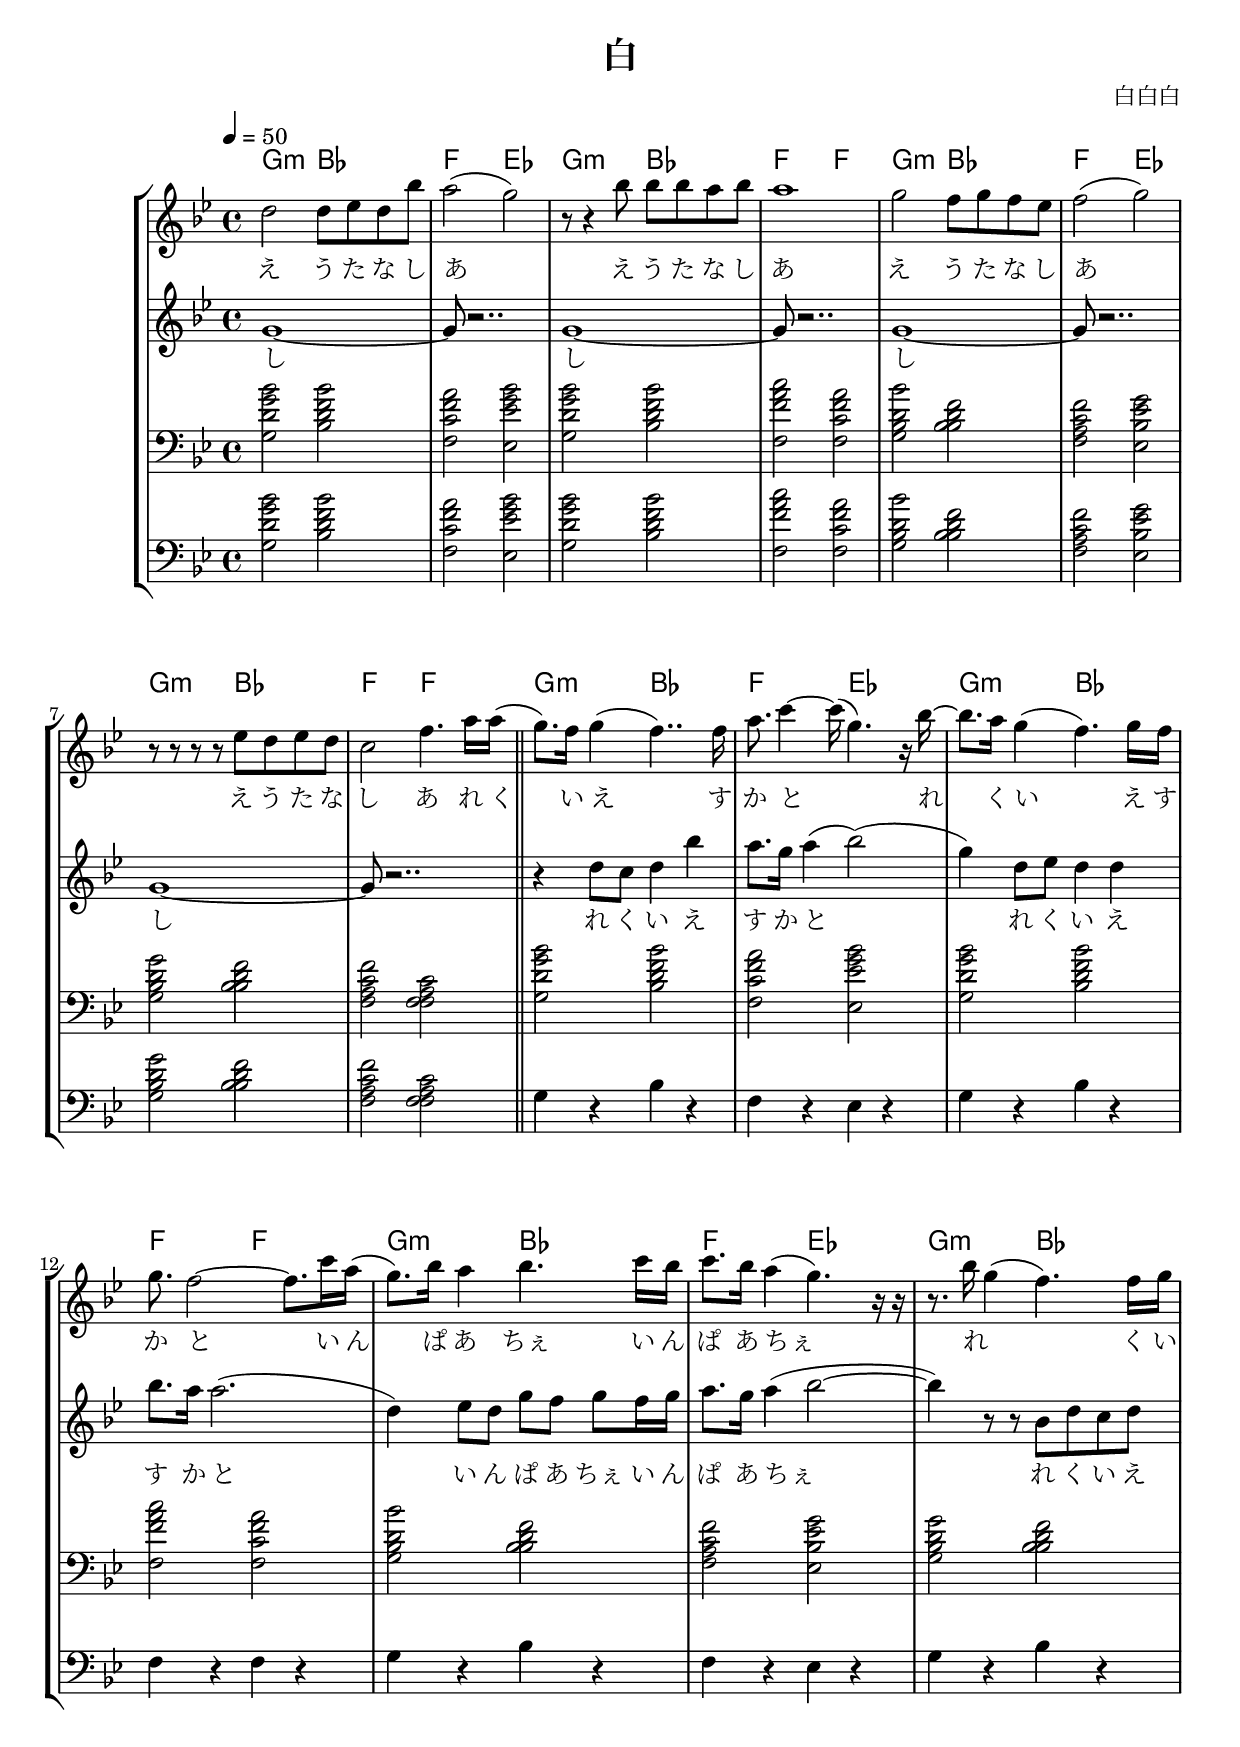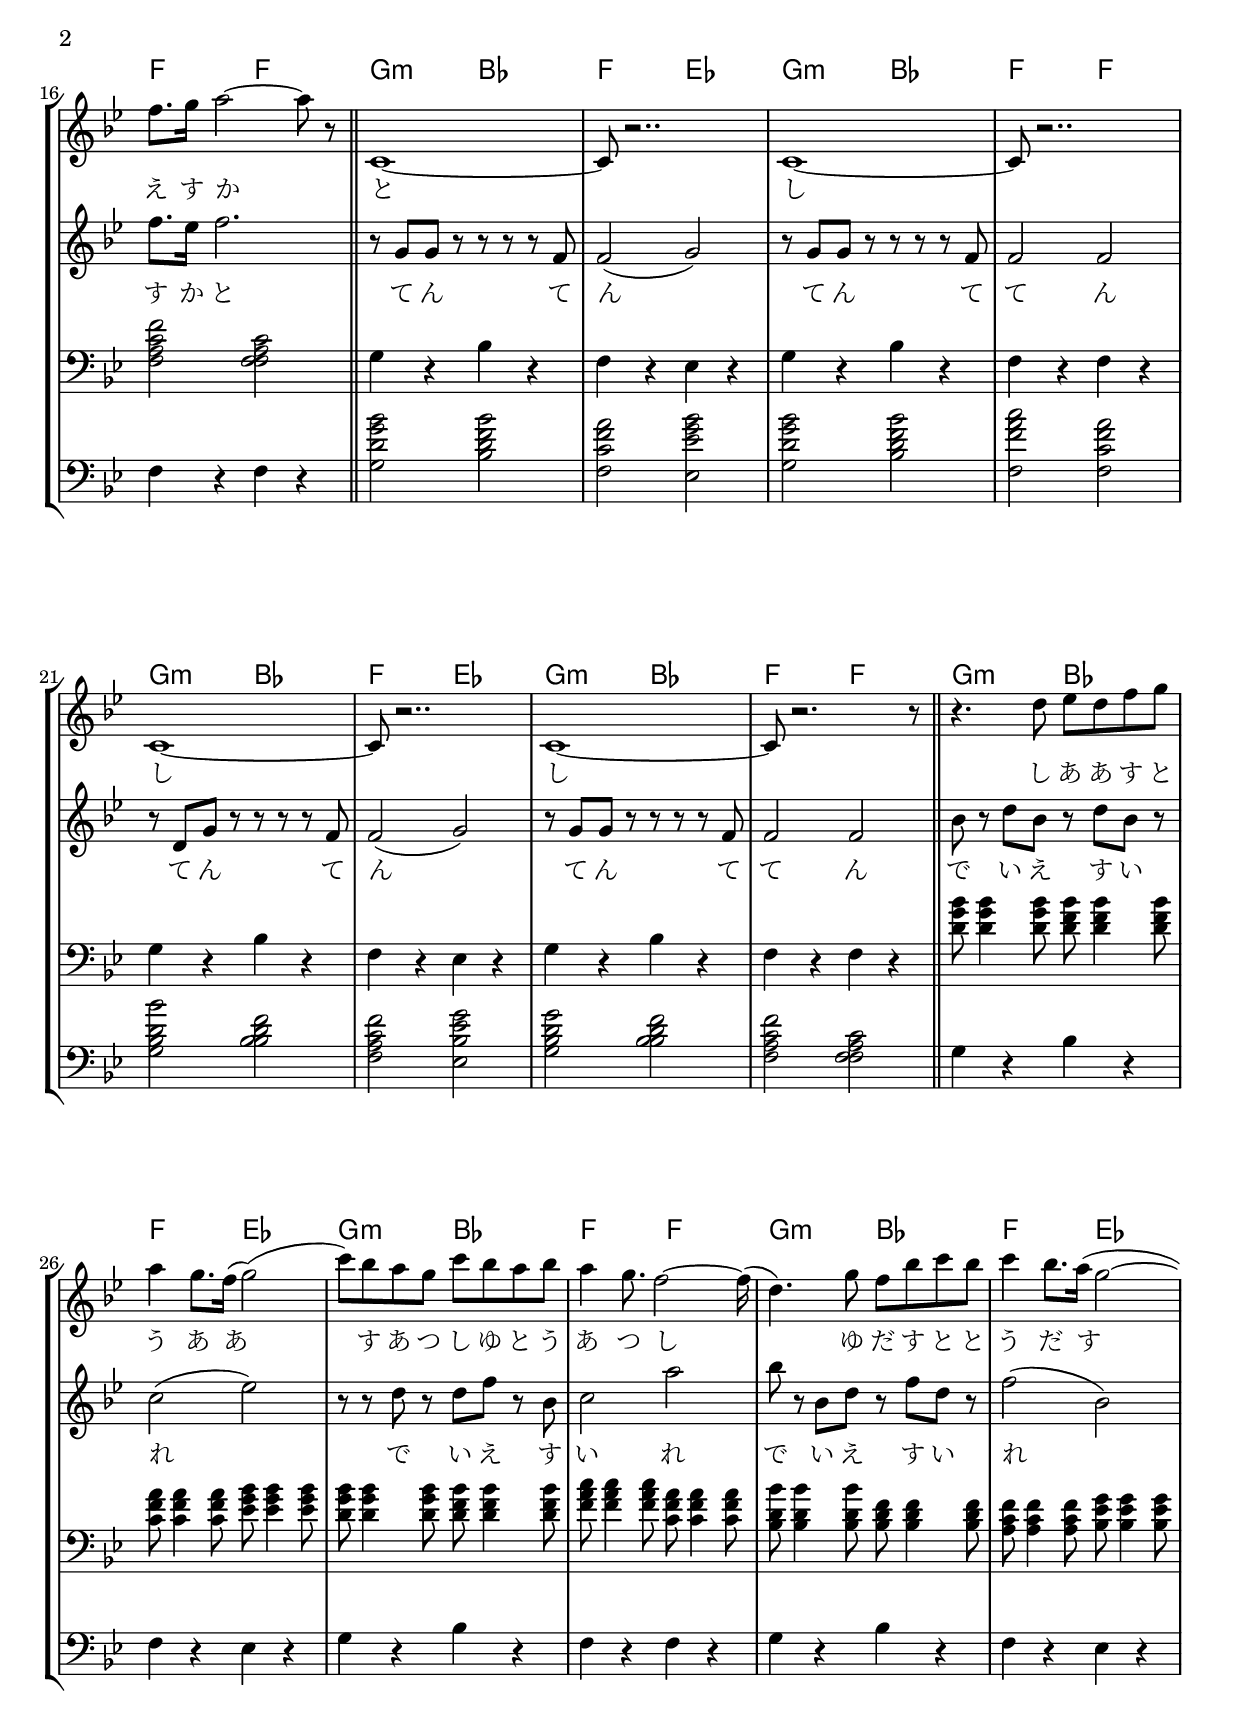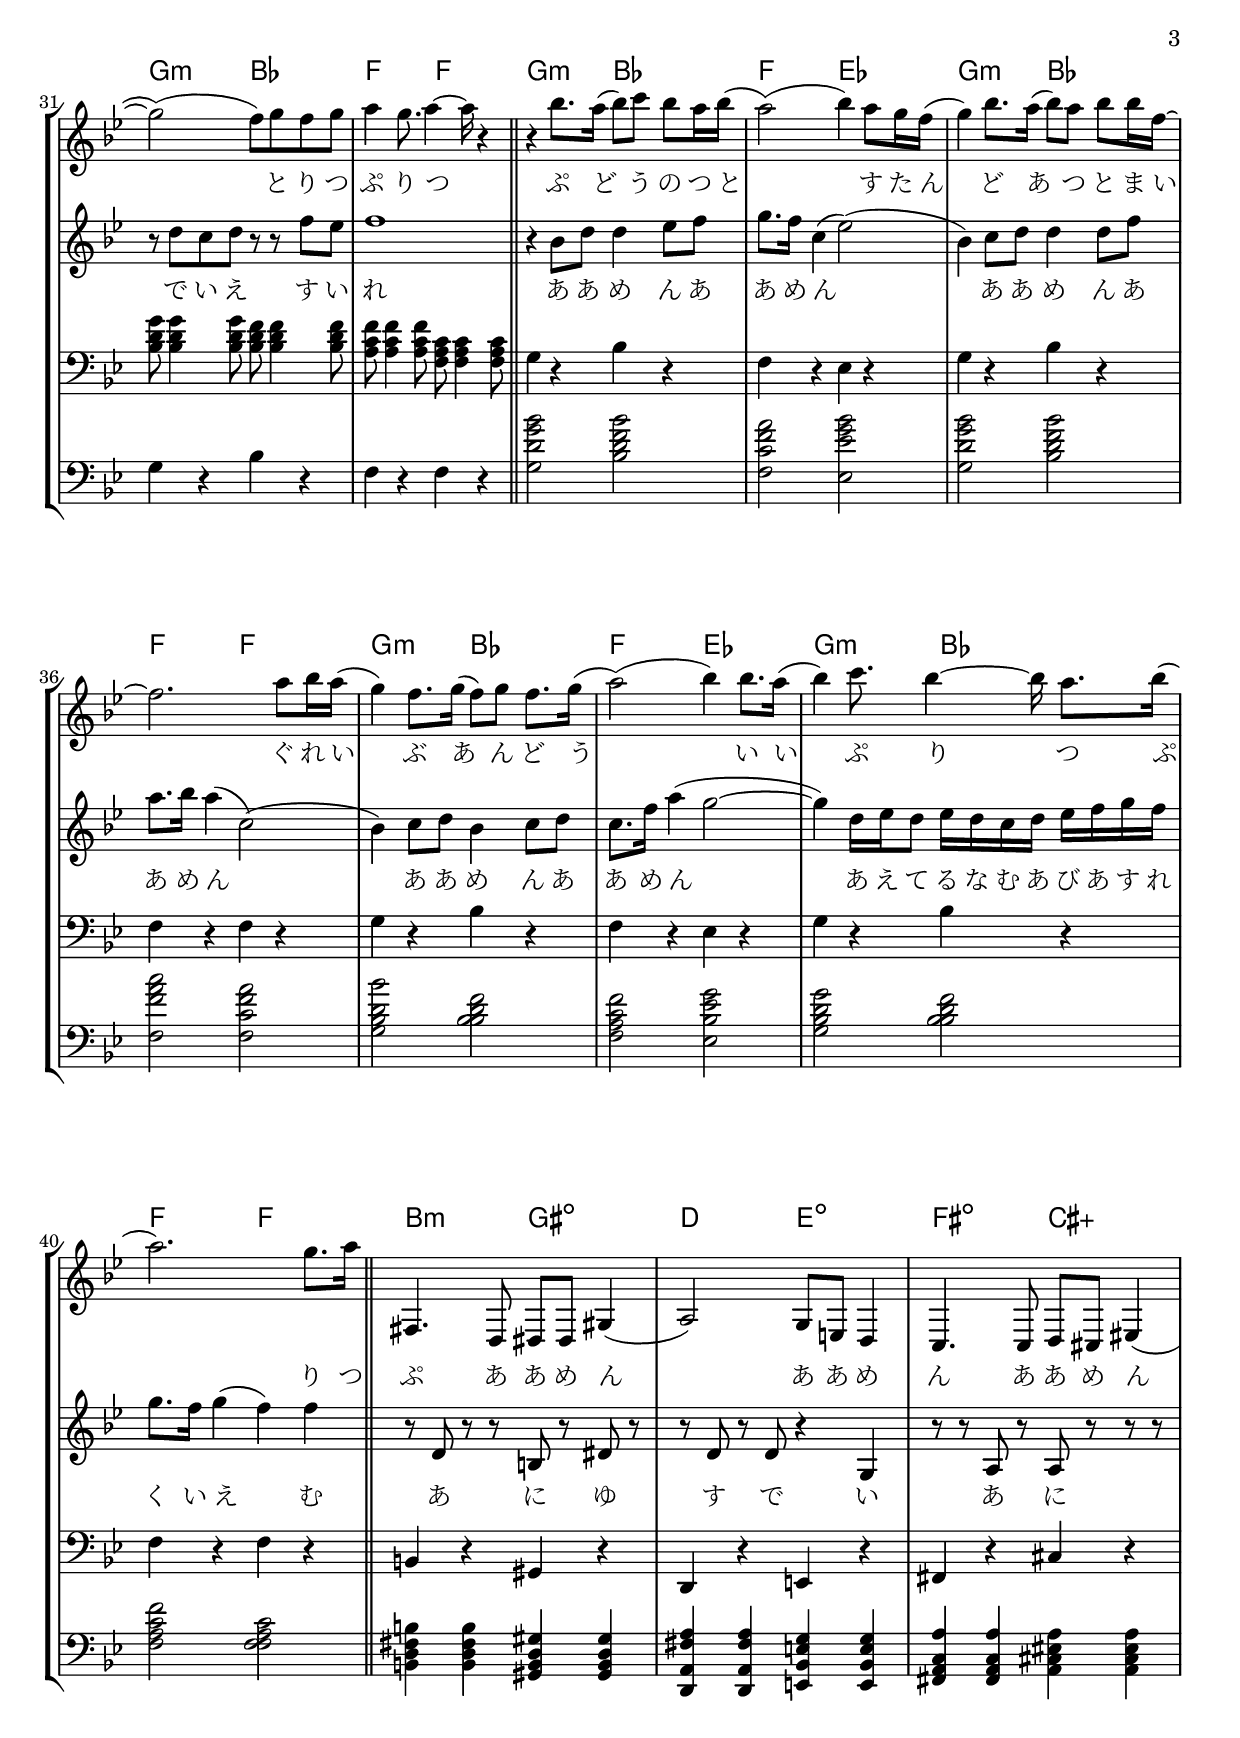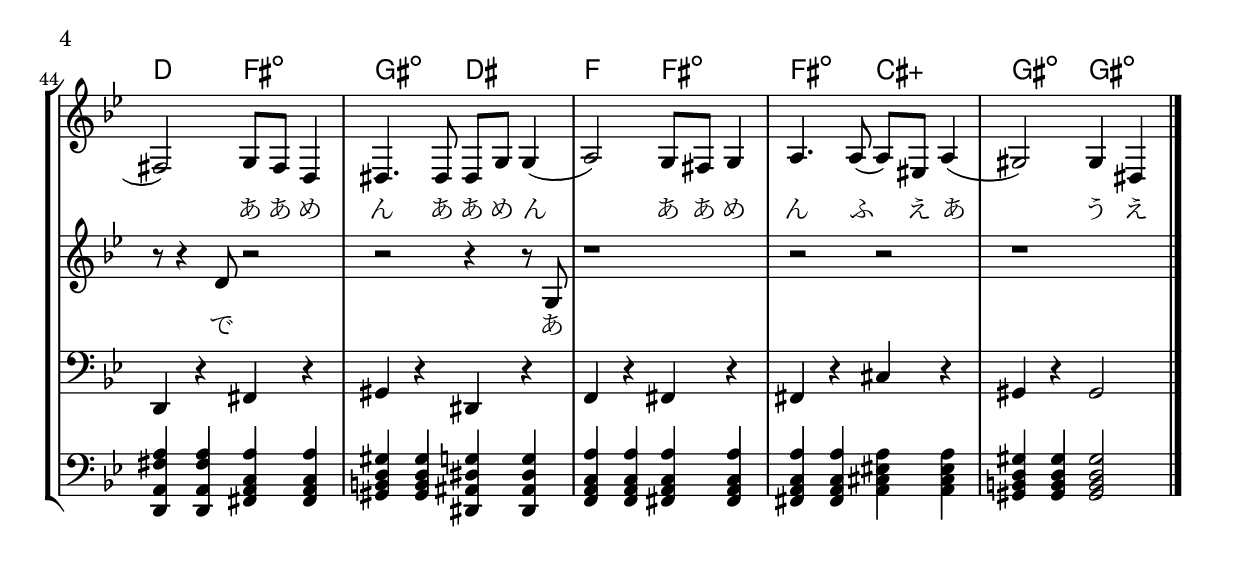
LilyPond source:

\version "2.12.1"

\header {
	title = \markup {白}
	composer = \markup \center-column {白白白}
}

harmony = \chordmode {
	g2:m bes f es g:m bes f f g:m bes f es g:m bes f f 

	g:m bes f es g:m bes f f g:m bes f es g:m bes f f 

	g:m bes f es g:m bes f f g:m bes f es g:m bes f f 

	g:m bes f es g:m bes f f g:m bes f es g:m bes f f 

	g:m bes f es g:m bes f f g:m bes f es g:m bes f f 

	b:m gis:dim d e:dim fis:dim cis:aug d fis:dim gis:dim dis f fis:dim fis:dim cis:aug gis:dim gis:dim 
}

melody = {
	\set Staff.midiInstrument = #"Choir Aahs"
		\key bes \major
	\tempo 4 = 50
d''2  d''8  es''8  d''8  bes''8 
	a''2  (g''2) 
	r8  r4  bes''8  bes''8  bes''8  a''8  bes''8 
	a''1 
	g''2  f''8  g''8  f''8  es''8 
	f''2  (g''2) 
	r8  r8  r8  r8  es''8  d''8  es''8  d''8 
	c''2  f''4.  	\set Staff.midiInstrument = #"Choir Aahs"
	a''16  a''16 
	(g''8.)  f''16  g''4  (f''4..)  f''16 
	a''8.  c'''4~c'''16  (g''4.)  r16  bes''16~ 
	bes''8.  a''16  g''4  (f''4.)  g''16  f''16 
	g''8.  f''2~f''8.  c'''16  a''16 
	(g''8.)  bes''16  a''4  bes''4.  c'''16  bes''16 
	c'''8.  bes''16  a''4  (g''4.)  r16  r16~ 
	r8.  bes''16  g''4  (f''4.)  f''16  g''16 
	f''8.  g''16  a''2~a''8  	r8 	\set Staff.midiInstrument = #"Seashore"
	c'1~ 
	c'8  r2.. 
	c'1~ 
	c'8  r2.. 
	c'1~ 
	c'8  r2.. 
	c'1~ 
	c'8  r2.  	r8 	\set Staff.midiInstrument = #"Choir Aahs"
	r4. d''8  es''8  d''8  f''8  g''8 
	a''4  g''8.  f''16  (g''2) 
	(c'''8)  bes''8  a''8  g''8  c'''8  bes''8  a''8  bes''8 
	a''4  g''8.  f''2~f''16 
	(d''4.)  g''8  f''8  bes''8  c'''8  bes''8 
	c'''4  bes''8.  a''16  (g''2~ 
	g''2)  (f''8)  g''8  f''8  g''8 
	a''4  g''8.  a''4~a''16  	r4 	\set Staff.midiInstrument = #"Pad 2 (warm)"
	r4 bes''8.  a''16  (bes''8)  c'''8  bes''8  a''16  bes''16 
	(a''2)  (bes''4)  a''8  g''16  f''16 
	(g''4)  bes''8.  a''16  (bes''8)  a''8  bes''8  bes''16  f''16~ 
	f''2.  a''8  bes''16  a''16 
	(g''4)  f''8.  g''16  (f''8)  g''8  f''8.  g''16 
	(a''2)  (bes''4)  bes''8.  a''16 
	(bes''4)  c'''8.  bes''4~bes''16  a''8.  bes''16 
	(a''2.)  g''8.  a''16
	\set Staff.midiInstrument = #"Pad 6 (metallic)"
	fis4.  d8  dis8  dis8  gis4 
	(a2)  g8  e8  d4 
	c4.  c8  d8  cis8  eis4 
	(fis2)  g8  fis8  d4 
	dis4.  dis8  dis8  g8  g4 
	(a2)  g8  fis8  g4 
	a4.  a8  (a8)  eis8  a4 
	(gis2)  gis4  dis4
	\bar "|."
}

words = \lyricmode {
	え  う  た  な  し  あ  え  う  た  な  し  あ  え  う  た  な  し  あ  え  う  た  な  し  あ  
	れ  く  い  え  す  か  と  れ  く  い  え  す  か  と  い  ん  ぱ  あ  ちぇ  い  ん  ぱ  あ  ちぇ  れ  く  い  え  す  か  と  
	し  し  し  し  
	あ  あ  す  と  う  あ  あ  す  あ  つ  し  ゆ  と  う  あ  つ  し  ゆ  だ  す  と  と  う  だ  す  と  り  つ  ぷ  り  つ  ぷ  
	ど  う  の  つ  と  す  た  ん  ど  あ  つ  と  ま  い  ぐ  れ  い  ぶ  あ  ん  ど  う  い  い  ぷ  り  つ  ぷ  り  つ  ぷ  
	あ  あ  め  ん  あ  あ  め  ん  あ  あ  め  ん  あ  あ  め  ん  あ  あ  め  ん  あ  あ  め  ん  ふ  え  あ  う  え  る  
}

secondmelody = {
	\set Staff.midiInstrument = #"Seashore"
		\key bes \major
	\tempo 4 = 50
g'1~ 
	g'8  r2.. 
	g'1~ 
	g'8  r2.. 
	g'1~ 
	g'8  r2.. 
	g'1~ 
	g'8  r2..
	\set Staff.midiInstrument = #"fss0.42"
	r4 d''8  c''8  d''4  bes''4 
	a''8.  g''16  a''4  (bes''2) 
	(g''4)  d''8  es''8  d''4  d''4 
	bes''8.  a''16  a''2. 
	(d''4)  es''8  d''8  g''8  f''8  g''8  f''16  g''16 
	a''8.  g''16  a''4  (bes''2~ 
	bes''4)  r8  r8  bes'8  d''8  c''8  d''8 
	f''8.  es''16  f''2.
	\set Staff.midiInstrument = #"Bird Tweet"
	r8  g'8  g'8  r8  r8  r8  r8  f'8 
	f'2  (g'2) 
	r8  g'8  g'8  r8  r8  r8  r8  f'8 
	f'2  f'2 
	r8  d'8  g'8  r8  r8  r8  r8  f'8 
	f'2  (g'2) 
	r8  g'8  g'8  r8  r8  r8  r8  f'8 
	f'2  f'2
	\set Staff.midiInstrument = #"Tubular Bells"
	 bes'8  r8  d''8  bes'8  r8  d''8  bes'8  r8 
	c''2  (es''2) 
	r8  r8  d''8  r8  d''8  f''8  r8  bes'8 
	c''2  a''2 
	bes''8  r8  bes'8  d''8  r8  f''8  d''8  r8 
	f''2  (bes'2) 
	r8  d''8  c''8  d''8  r8  r8  f''8  es''8 
	f''1
	\set Staff.midiInstrument = #"fss0.42"
	r4 bes'8  d''8  d''4  es''8  f''8 
	g''8.  f''16  c''4  (es''2) 
	(bes'4)  c''8  d''8  d''4  d''8  f''8 
	a''8.  bes''16  a''4  (c''2) 
	(bes'4)  c''8  d''8  bes'4  c''8  d''8 
	c''8.  f''16  a''4  (g''2~ 
	g''4)  d''16  es''16  d''8  es''16  d''16  c''16  d''16  es''16  f''16  g''16  f''16 
	g''8.  f''16  g''4  (f''4)  f''4
	\set Staff.midiInstrument = #"Bird Tweet"
	r8  d'8  r8  r8  b8  r8  dis'8  r8 
	r8  d'8  r8  d'8  r4  g4 
	r8  r8  a8  r8  a8  r8  r8  r8 
	r8  r4  d'8  r2 
	r2  r4  r8  g8 
	r1 
	r2  r2 
	r1
	\bar "|."
}

secondwords = \lyricmode {
	し  し  し  し  
	れ  く  い  え  す  か  と  れ  く  い  え  す  か  と  い  ん  ぱ  あ  ちぇ  い  ん  ぱ  あ  ちぇ  れ  く  い  え  す  か  と  
	て  ん  て  ん  て  ん  て  て  ん  て  ん  て  ん  て  ん  て  て  ん  
	で  い  え  す  い  れ  で  い  え  す  い  れ  で  い  え  す  い  れ  で  い  え  す  い  れ  
	あ  あ  め  ん  あ  あ  め  ん  あ  あ  め  ん  あ  あ  め  ん  あ  あ  め  ん  あ  あ  め  ん  あ  え  て  る  な  む  あ  び  あ  す  れ  く  い  え  む  
	あ  に  ゆ  す  で  い  あ  に  で  あ  
}

tempochange = {
	\tempo 4 = 50
	r1 | r1 | r1 | r1 | r1 | r1 | r1 | r1 \bar "||"
	\tempo 4 = 50
	r1 | r1 | r1 | r1 | r1 | r1 | r1 | r1 \bar "||"
	\tempo 4 = 50
	r1 | r1 | r1 | r1 | r1 | r1 | r1 | r1 \bar "||"
	\tempo 4 = 50
	r1 | r1 | r1 | r1 | r1 | r1 | r1 | r1 \bar "||"
	\tempo 4 = 50
	r1 | r1 | r1 | r1 | r1 | r1 | r1 | r1 \bar "||"
	\tempo 4 = 50
	r1 | r1 | r1 | r1 | r1 | r1 | r1 | r1 \bar "|."
}

mainacc = {
	\clef bass
	\set Staff.midiInstrument = #"Pad 6 (metallic)"
	\key bes \major
	\tempo 4 = 50
	<g d' g' bes'>2
	<bes d' f' bes'>2
	<f c' f' a'>2
	<es es' g' bes'>2
	<g d' g' bes'>2
	<bes d' f' bes'>2
	<f f' a' c''>2
	<f c' f' a'>2
	<g bes d' bes'>2
	<bes bes d' f'>2
	<f a c' f'>2
	<es bes es' g'>2
	<g bes d' g'>2
	<bes bes d' f'>2
	<f a c' f'>2
	<f f a c'>2
	\bar "||"

	\set Staff.midiInstrument = #"Pad 8 (sweep)"
	<g d' g' bes'>2
	<bes d' f' bes'>2
	<f c' f' a'>2
	<es es' g' bes'>2
	<g d' g' bes'>2
	<bes d' f' bes'>2
	<f f' a' c''>2
	<f c' f' a'>2
	<g bes d' bes'>2
	<bes bes d' f'>2
	<f a c' f'>2
	<es bes es' g'>2
	<g bes d' g'>2
	<bes bes d' f'>2
	<f a c' f'>2
	<f f a c'>2
	\bar "||"

	\set Staff.midiInstrument = #"Tubular Bells"
	g4 r4
	bes4 r4
	f4 r4
	es4 r4
	g4 r4
	bes4 r4
	f4 r4
	f4 r4
	g4 r4
	bes4 r4
	f4 r4
	es4 r4
	g4 r4
	bes4 r4
	f4 r4
	f4 r4
	\bar "||"

	\set Staff.midiInstrument = #"Synthstrings 1"
	<d' g' bes'>8 <d' g' bes'>4 <d' g' bes'>8
	<d' f' bes'>8 <d' f' bes'>4 <d' f' bes'>8
	<c' f' a'>8 <c' f' a'>4 <c' f' a'>8
	<es' g' bes'>8 <es' g' bes'>4 <es' g' bes'>8
	<d' g' bes'>8 <d' g' bes'>4 <d' g' bes'>8
	<d' f' bes'>8 <d' f' bes'>4 <d' f' bes'>8
	<f' a' c''>8 <f' a' c''>4 <f' a' c''>8
	<c' f' a'>8 <c' f' a'>4 <c' f' a'>8
	<bes d' bes'>8 <bes d' bes'>4 <bes d' bes'>8
	<bes d' f'>8 <bes d' f'>4 <bes d' f'>8
	<a c' f'>8 <a c' f'>4 <a c' f'>8
	<bes es' g'>8 <bes es' g'>4 <bes es' g'>8
	<bes d' g'>8 <bes d' g'>4 <bes d' g'>8
	<bes d' f'>8 <bes d' f'>4 <bes d' f'>8
	<a c' f'>8 <a c' f'>4 <a c' f'>8
	<f a c'>8 <f a c'>4 <f a c'>8
	\bar "||"

	\set Staff.midiInstrument = #"Seashore"
	g4 r4
	bes4 r4
	f4 r4
	es4 r4
	g4 r4
	bes4 r4
	f4 r4
	f4 r4
	g4 r4
	bes4 r4
	f4 r4
	es4 r4
	g4 r4
	bes4 r4
	f4 r4
	f4 r4
	\bar "||"

	\set Staff.midiInstrument = #"Seashore"
	b,4 r4
	gis,4 r4
	d,4 r4
	e,4 r4
	fis,4 r4
	cis4 r4
	d,4 r4
	fis,4 r4
	gis,4 r4
	dis,4 r4
	f,4 r4
	fis,4 r4
	fis,4 r4
	cis4 r4
	gis,4 r4
	gis,2
	\bar "|."
}

subacc = {
	\clef bass
	\set Staff.midiInstrument = #"Pad 2 (warm)"
	\key bes \major
	\tempo 4 = 50
	<g d' g' bes'>2
	<bes d' f' bes'>2
	<f c' f' a'>2
	<es es' g' bes'>2
	<g d' g' bes'>2
	<bes d' f' bes'>2
	<f f' a' c''>2
	<f c' f' a'>2
	<g bes d' bes'>2
	<bes bes d' f'>2
	<f a c' f'>2
	<es bes es' g'>2
	<g bes d' g'>2
	<bes bes d' f'>2
	<f a c' f'>2
	<f f a c'>2
	\bar "||"

	\set Staff.midiInstrument = #"Seashore"
	g4 r4
	bes4 r4
	f4 r4
	es4 r4
	g4 r4
	bes4 r4
	f4 r4
	f4 r4
	g4 r4
	bes4 r4
	f4 r4
	es4 r4
	g4 r4
	bes4 r4
	f4 r4
	f4 r4
	\bar "||"

	\set Staff.midiInstrument = #"Pad 6 (metallic)"
	<g d' g' bes'>2
	<bes d' f' bes'>2
	<f c' f' a'>2
	<es es' g' bes'>2
	<g d' g' bes'>2
	<bes d' f' bes'>2
	<f f' a' c''>2
	<f c' f' a'>2
	<g bes d' bes'>2
	<bes bes d' f'>2
	<f a c' f'>2
	<es bes es' g'>2
	<g bes d' g'>2
	<bes bes d' f'>2
	<f a c' f'>2
	<f f a c'>2
	\bar "||"

	\set Staff.midiInstrument = #"Seashore"
	g4 r4
	bes4 r4
	f4 r4
	es4 r4
	g4 r4
	bes4 r4
	f4 r4
	f4 r4
	g4 r4
	bes4 r4
	f4 r4
	es4 r4
	g4 r4
	bes4 r4
	f4 r4
	f4 r4
	\bar "||"

	\set Staff.midiInstrument = #"Pad 6 (metallic)"
	<g d' g' bes'>2
	<bes d' f' bes'>2
	<f c' f' a'>2
	<es es' g' bes'>2
	<g d' g' bes'>2
	<bes d' f' bes'>2
	<f f' a' c''>2
	<f c' f' a'>2
	<g bes d' bes'>2
	<bes bes d' f'>2
	<f a c' f'>2
	<es bes es' g'>2
	<g bes d' g'>2
	<bes bes d' f'>2
	<f a c' f'>2
	<f f a c'>2
	\bar "||"

	\set Staff.midiInstrument = #"Tubular Bells"
	<b, d fis b>4 <b, d fis b>4
	<gis, b, d gis>4 <gis, b, d gis>4
	<d, a, fis a>4 <d, a, fis a>4
	<e, bes, e g>4 <e, bes, e g>4
	<fis, a, c a>4 <fis, a, c a>4
	<cis a, eis a>4 <cis a, eis a>4
	<d, a, fis a>4 <d, a, fis a>4
	<fis, a, c a>4 <fis, a, c a>4
	<gis, b, d gis>4 <gis, b, d gis>4
	<dis, ais, dis g>4 <dis, ais, dis g>4
	<f, a, c a>4 <f, a, c a>4
	<fis, a, c a>4 <fis, a, c a>4
	<fis, a, c a>4 <fis, a, c a>4
	<cis a, eis a>4 <cis a, eis a>4
	<gis, b, d gis>4 <gis, b, d gis>4
	<gis, b, d gis>2
	\bar "|."
}

percA = {
	\drummode {
	r1 |r1 |r1 |r1 |r1 |r1 |r1 |r1 \bar "||"
	r1 |r1 |r1 |r1 |r1 |r1 |r1 |r1 \bar "||"
	r1 |r1 |r1 |r1 |r1 |r1 |r1 |r1 \bar "||"
	r1 |r1 |r1 |r1 |r1 |r1 |r1 |r1 \bar "||"
	r1 |r1 |r1 |r1 |r1 |r1 |r1 |r1 \bar "||"
	r1 |r1 |r1 |r1 |r1 |r1 |r1 |r1 \bar "|."
	}
}

percB = {
	\drummode {
	r1 |r1 |r1 |r1 |r1 |r1 |r1 |r1 \bar "||"
	r1 |r1 |r1 |r1 |r1 |r1 |r1 |r1 \bar "||"
	r1 |r1 |r1 |r1 |r1 |r1 |r1 |r1 \bar "||"
	r1 |r1 |r1 |r1 |r1 |r1 |r1 |r1 \bar "||"
	r1 |r1 |r1 |r1 |r1 |r1 |r1 |r1 \bar "||"
	r1 |r1 |r1 |r1 |r1 |r1 |r1 |r1 \bar "|."
	}
}

percC = {
	\drummode {
	r1 |r1 |r1 |r1 |r1 |r1 |r1 |r1 \bar "||"
	r1 |r1 |r1 |r1 |r1 |r1 |r1 |r1 \bar "||"
	r1 |r1 |r1 |r1 |r1 |r1 |r1 |r1 \bar "||"
	r1 |r1 |r1 |r1 |r1 |r1 |r1 |r1 \bar "||"
	r1 |r1 |r1 |r1 |r1 |r1 |r1 |r1 \bar "||"
	r1 |r1 |r1 |r1 |r1 |r1 |r1 |r1 \bar "|."
	}
}

percD = {
	\drummode {
	r1 |r1 |r1 |r1 |r1 |r1 |r1 |r1 \bar "||"
	r1 |r1 |r1 |r1 |r1 |r1 |r1 |r1 \bar "||"
	r1 |r1 |r1 |r1 |r1 |r1 |r1 |r1 \bar "||"
	r1 |r1 |r1 |r1 |r1 |r1 |r1 |r1 \bar "||"
	r1 |r1 |r1 |r1 |r1 |r1 |r1 |r1 \bar "||"
	r1 |r1 |r1 |r1 |r1 |r1 |r1 |r1 \bar "|."
	}
}

percE = {
	\drummode {
	r1 |r1 |r1 |r1 |r1 |r1 |r1 |r1 \bar "||"
	r1 |r1 |r1 |r1 |r1 |r1 |r1 |r1 \bar "||"
	r1 |r1 |r1 |r1 |r1 |r1 |r1 |r1 \bar "||"
	r1 |r1 |r1 |r1 |r1 |r1 |r1 |r1 \bar "||"
	r1 |r1 |r1 |r1 |r1 |r1 |r1 |r1 \bar "||"
	r1 |r1 |r1 |r1 |r1 |r1 |r1 |r1 \bar "|."
	}
}

\score {
	<<
		\new StaffGroup <<
			\new ChordNames {\harmony}
			\new Voice = "melody" {\melody}
			\new Lyrics \lyricsto "melody" \words
			\new Voice = "secondmelody" {\secondmelody}
			\new Lyrics \lyricsto "secondmelody" \secondwords
			\new Staff = "mainacc" {\mainacc}
			\new Staff = "subacc" {\subacc}
		>>
	>>
	\layout { }
}
